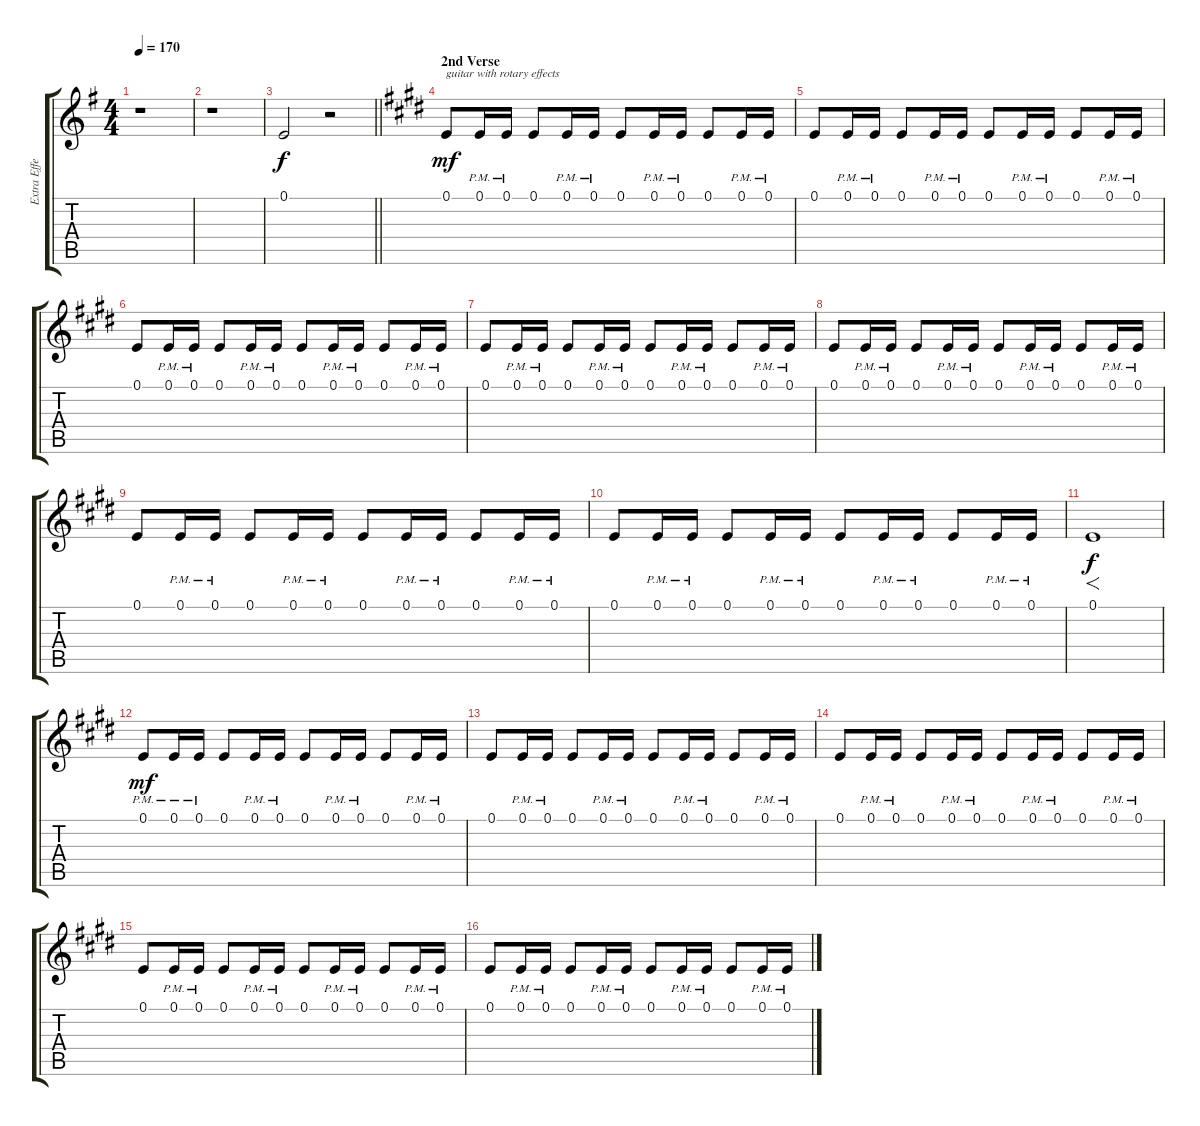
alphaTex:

\track ("Extra Effects" "Extra Effe") {instrument reversecymbal}
\staff {score tabs}
\tuning (E4 B3 G3 D3 A2 E2) {hide}
\ts (4 4)
\tempo 170
\clef g2
\ks eminor
r.1{dy f} |
r.1 |
\barLineRight lightlight
0.1.2{instrument applause} r.2{balance 0 instrument guitarharmonics} |
\section ("" "2nd Verse")
\ks e
0.1.8{txt "guitar with rotary effects" dy mf balance 16} 0.1{pm}.16 0.1{pm}.16 0.1.8 0.1{pm}.16 0.1{pm}.16 0.1.8 0.1{pm}.16 0.1{pm}.16 0.1.8 0.1{pm}.16 0.1{pm}.16 |
0.1.8 0.1{pm}.16 0.1{pm}.16 0.1.8 0.1{pm}.16 0.1{pm}.16 0.1.8 0.1{pm}.16 0.1{pm}.16 0.1.8 0.1{pm}.16 0.1{pm}.16 |
0.1.8{balance 0} 0.1{pm}.16 0.1{pm}.16 0.1.8 0.1{pm}.16 0.1{pm}.16 0.1.8 0.1{pm}.16 0.1{pm}.16 0.1.8 0.1{pm}.16 0.1{pm}.16 |
0.1.8 0.1{pm}.16 0.1{pm}.16 0.1.8 0.1{pm}.16 0.1{pm}.16 0.1.8 0.1{pm}.16 0.1{pm}.16 0.1.8 0.1{pm}.16 0.1{pm}.16 |
0.1.8{balance 16} 0.1{pm}.16 0.1{pm}.16 0.1.8 0.1{pm}.16 0.1{pm}.16 0.1.8 0.1{pm}.16 0.1{pm}.16 0.1.8 0.1{pm}.16 0.1{pm}.16 |
0.1.8 0.1{pm}.16 0.1{pm}.16 0.1.8 0.1{pm}.16 0.1{pm}.16 0.1.8 0.1{pm}.16 0.1{pm}.16 0.1.8 0.1{pm}.16 0.1{pm}.16 |
0.1.8{balance 0} 0.1{pm}.16 0.1{pm}.16 0.1.8 0.1{pm}.16 0.1{pm}.16 0.1.8 0.1{pm}.16 0.1{pm}.16 0.1.8 0.1{pm}.16 0.1{pm}.16 |
0.1.1{f dy f instrument reversecymbal} |
0.1{pm}.8{dy mf balance 16 instrument guitarharmonics} 0.1{pm}.16 0.1{pm}.16 0.1.8 0.1{pm}.16 0.1{pm}.16 0.1.8 0.1{pm}.16 0.1{pm}.16 0.1.8 0.1{pm}.16 0.1{pm}.16 |
0.1.8 0.1{pm}.16 0.1{pm}.16 0.1.8 0.1{pm}.16 0.1{pm}.16 0.1.8 0.1{pm}.16 0.1{pm}.16 0.1.8 0.1{pm}.16 0.1{pm}.16 |
0.1.8{balance 0} 0.1{pm}.16 0.1{pm}.16 0.1.8 0.1{pm}.16 0.1{pm}.16 0.1.8 0.1{pm}.16 0.1{pm}.16 0.1.8 0.1{pm}.16 0.1{pm}.16 |
0.1.8 0.1{pm}.16 0.1{pm}.16 0.1.8 0.1{pm}.16 0.1{pm}.16 0.1.8 0.1{pm}.16 0.1{pm}.16 0.1.8 0.1{pm}.16 0.1{pm}.16 |
0.1.8{balance 16} 0.1{pm}.16 0.1{pm}.16 0.1.8 0.1{pm}.16 0.1{pm}.16 0.1.8 0.1{pm}.16 0.1{pm}.16 0.1.8 0.1{pm}.16 0.1{pm}.16
